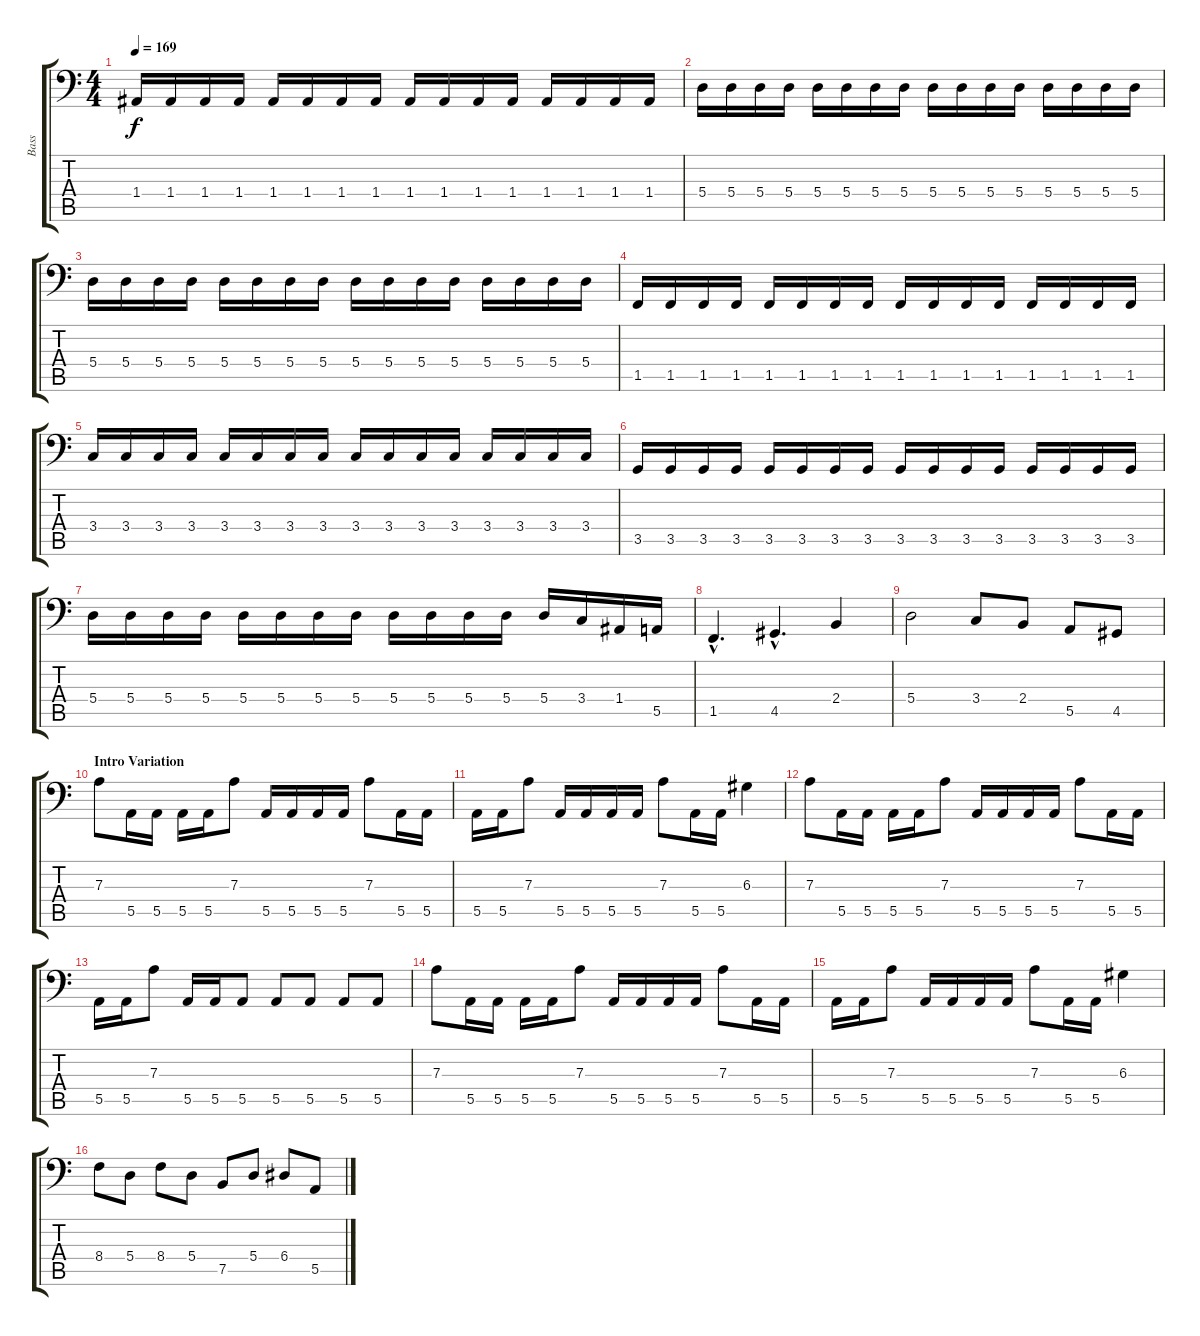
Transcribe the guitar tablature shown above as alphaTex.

\track ("Bass" "Bass") {instrument electricbassfinger}
\staff {score tabs}
\tuning (C3 G2 D2 A1 E1 B0) {hide}
\ts (4 4)
\tempo 169
\clef f4
\ks c
1.4.16{dy f} 1.4.16 1.4.16 1.4.16 1.4.16 1.4.16 1.4.16 1.4.16 1.4.16 1.4.16 1.4.16 1.4.16 1.4.16 1.4.16 1.4.16 1.4.16 |
5.4.16 5.4.16 5.4.16 5.4.16 5.4.16 5.4.16 5.4.16 5.4.16 5.4.16 5.4.16 5.4.16 5.4.16 5.4.16 5.4.16 5.4.16 5.4.16 |
5.4.16 5.4.16 5.4.16 5.4.16 5.4.16 5.4.16 5.4.16 5.4.16 5.4.16 5.4.16 5.4.16 5.4.16 5.4.16 5.4.16 5.4.16 5.4.16 |
1.5.16 1.5.16 1.5.16 1.5.16 1.5.16 1.5.16 1.5.16 1.5.16 1.5.16 1.5.16 1.5.16 1.5.16 1.5.16 1.5.16 1.5.16 1.5.16 |
3.4.16 3.4.16 3.4.16 3.4.16 3.4.16 3.4.16 3.4.16 3.4.16 3.4.16 3.4.16 3.4.16 3.4.16 3.4.16 3.4.16 3.4.16 3.4.16 |
3.5.16 3.5.16 3.5.16 3.5.16 3.5.16 3.5.16 3.5.16 3.5.16 3.5.16 3.5.16 3.5.16 3.5.16 3.5.16 3.5.16 3.5.16 3.5.16 |
5.4.16 5.4.16 5.4.16 5.4.16 5.4.16 5.4.16 5.4.16 5.4.16 5.4.16 5.4.16 5.4.16 5.4.16 5.4.16 3.4.16 1.4.16 5.5.16 |
1.5{hac}.4{d} 4.5{hac}.4{d} 2.4.4 |
5.4.2 3.4.8 2.4.8 5.5.8 4.5.8 |
\section ("" "Intro Variation")
7.3.8 5.5.16 5.5.16 5.5.16 5.5.16 7.3.8 5.5.16 5.5.16 5.5.16 5.5.16 7.3.8 5.5.16 5.5.16 |
5.5.16 5.5.16 7.3.8 5.5.16 5.5.16 5.5.16 5.5.16 7.3.8 5.5.16 5.5.16 6.3.4 |
7.3.8 5.5.16 5.5.16 5.5.16 5.5.16 7.3.8 5.5.16 5.5.16 5.5.16 5.5.16 7.3.8 5.5.16 5.5.16 |
5.5.16 5.5.16 7.3.8 5.5.16 5.5.16 5.5.8 5.5.8 5.5.8 5.5.8 5.5.8 |
7.3.8 5.5.16 5.5.16 5.5.16 5.5.16 7.3.8 5.5.16 5.5.16 5.5.16 5.5.16 7.3.8 5.5.16 5.5.16 |
5.5.16 5.5.16 7.3.8 5.5.16 5.5.16 5.5.16 5.5.16 7.3.8 5.5.16 5.5.16 6.3.4 |
8.4.8 5.4.8 8.4.8 5.4.8 7.5.8 5.4.8 6.4.8 5.5.8
